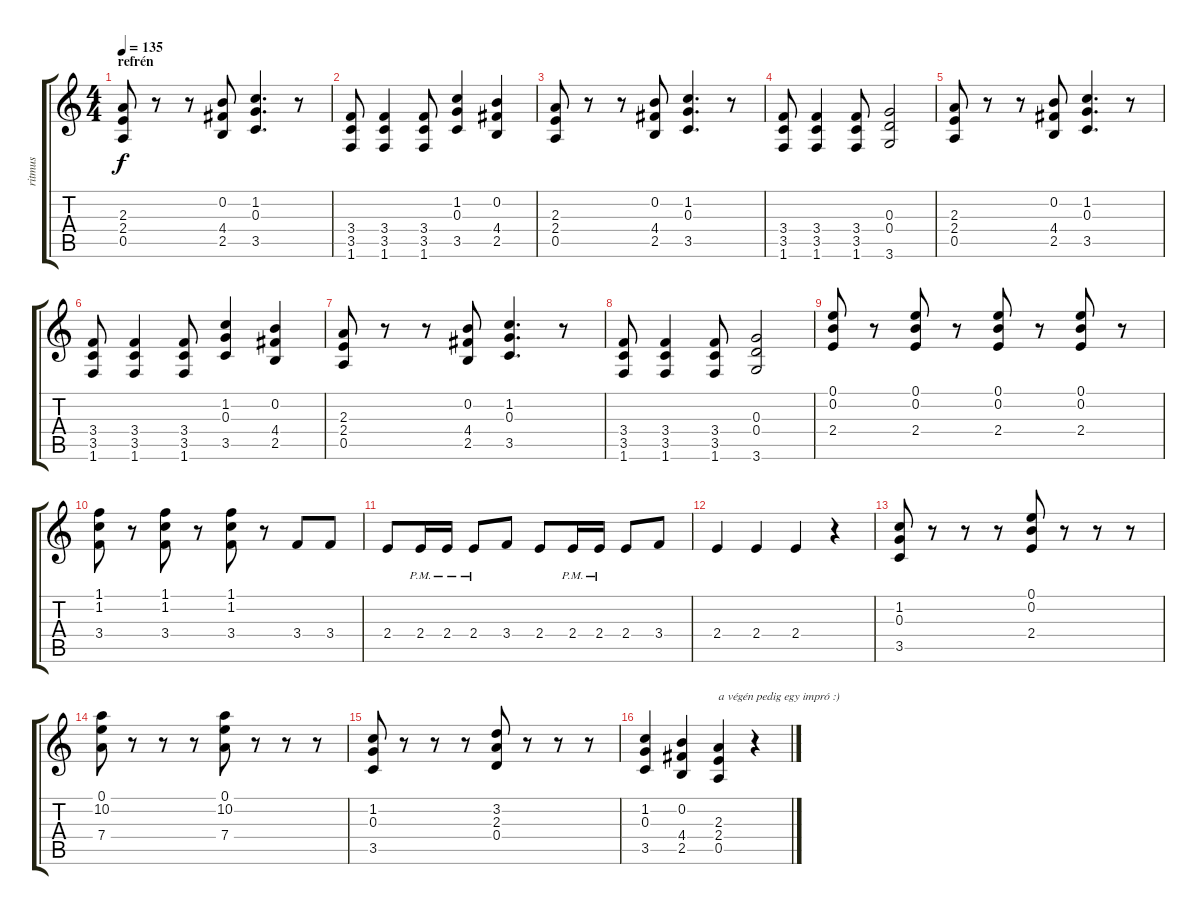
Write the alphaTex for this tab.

\track ("ritmus" "ritmus") {instrument overdrivenguitar}
\staff {score tabs}
\tuning (E4 B3 G3 D3 A2 E2) {hide}
\ts (4 4)
\section ("" "refrén")
\tempo 135
\clef g2
\ks c
(2.3 2.4 0.5).8{dy f} r.8 r.8 (0.2 4.4 2.5).8 (1.2 0.3 3.5).4{d} r.8 |
(3.4 3.5 1.6).8 (3.4 3.5 1.6).4 (3.4 3.5 1.6).8 (1.2 0.3 3.5).4 (0.2 4.4 2.5).4 |
(2.3 2.4 0.5).8 r.8 r.8 (0.2 4.4 2.5).8 (1.2 0.3 3.5).4{d} r.8 |
(3.4 3.5 1.6).8 (3.4 3.5 1.6).4 (3.4 3.5 1.6).8 (0.3 0.4 3.6).2 |
(2.3 2.4 0.5).8 r.8 r.8 (0.2 4.4 2.5).8 (1.2 0.3 3.5).4{d} r.8 |
(3.4 3.5 1.6).8 (3.4 3.5 1.6).4 (3.4 3.5 1.6).8 (1.2 0.3 3.5).4 (0.2 4.4 2.5).4 |
(2.3 2.4 0.5).8 r.8 r.8 (0.2 4.4 2.5).8 (1.2 0.3 3.5).4{d} r.8 |
(3.4 3.5 1.6).8 (3.4 3.5 1.6).4 (3.4 3.5 1.6).8 (0.3 0.4 3.6).2 |
(0.1 0.2 2.4).8 r.8 (0.1 0.2 2.4).8 r.8 (0.1 0.2 2.4).8 r.8 (0.1 0.2 2.4).8 r.8 |
(1.1 1.2 3.4).8 r.8 (1.1 1.2 3.4).8 r.8 (1.1 1.2 3.4).8 r.8 3.4.8 3.4.8 |
2.4.8 2.4{pm}.16 2.4{pm}.16 2.4{pm}.8 3.4.8 2.4.8 2.4{pm}.16 2.4{pm}.16 2.4.8 3.4.8 |
2.4.4 2.4.4 2.4.4 r.4 |
(1.2 0.3 3.5).8 r.8 r.8 r.8 (0.1 0.2 2.4).8 r.8 r.8 r.8 |
(0.1 10.2 7.4).8 r.8 r.8 r.8 (0.1 10.2 7.4).8 r.8 r.8 r.8 |
(1.2 0.3 3.5).8 r.8 r.8 r.8 (3.2 2.3 0.4).8 r.8 r.8 r.8 |
(1.2 0.3 3.5).4 (0.2 4.4 2.5).4 (2.3 2.4 0.5).4{txt "a végén pedig egy impró :)"} r.4
